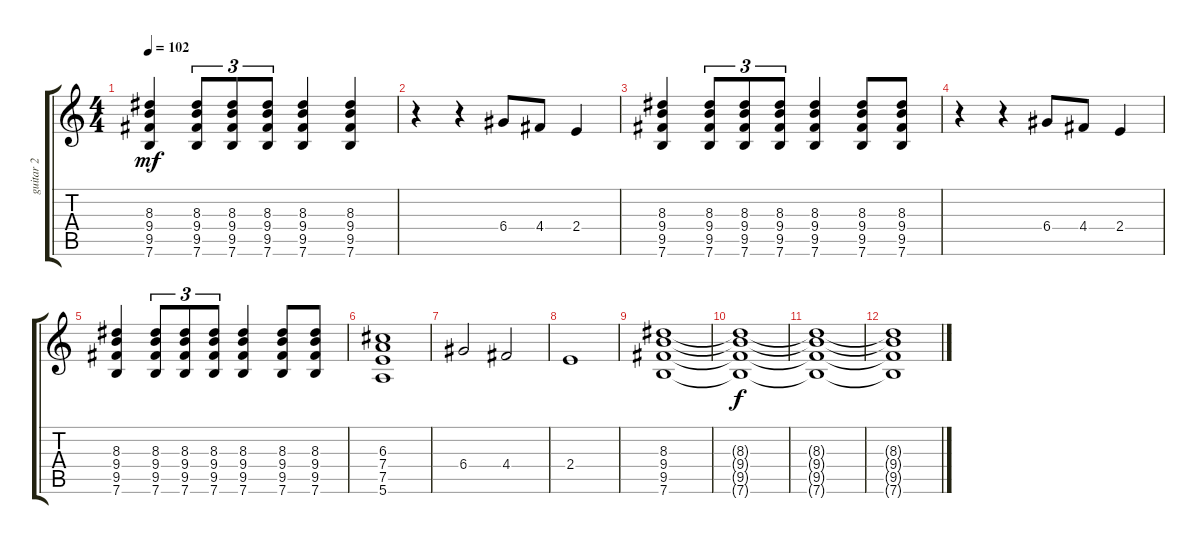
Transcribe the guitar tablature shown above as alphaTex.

\track ("guitar 2" "guitar 2") {instrument overdrivenguitar}
\staff {score tabs}
\tuning (E4 B3 G3 D3 A2 E2) {hide}
\ts (4 4)
\tempo 102
\clef g2
\ks c
(8.3 9.4 9.5 7.6).4{dy mf} (8.3 9.4 9.5 7.6).8{tu (3 2)} (8.3 9.4 9.5 7.6).8{tu (3 2)} (8.3 9.4 9.5 7.6).8{tu (3 2)} (8.3 9.4 9.5 7.6).4 (8.3 9.4 9.5 7.6).4 |
r.4 r.4 6.4.8 4.4.8 2.4.4 |
(8.3 9.4 9.5 7.6).4 (8.3 9.4 9.5 7.6).8{tu (3 2)} (8.3 9.4 9.5 7.6).8{tu (3 2)} (8.3 9.4 9.5 7.6).8{tu (3 2)} (8.3 9.4 9.5 7.6).4 (8.3 9.4 9.5 7.6).8 (8.3 9.4 9.5 7.6).8 |
r.4 r.4 6.4.8 4.4.8 2.4.4 |
(8.3 9.4 9.5 7.6).4 (8.3 9.4 9.5 7.6).8{tu (3 2)} (8.3 9.4 9.5 7.6).8{tu (3 2)} (8.3 9.4 9.5 7.6).8{tu (3 2)} (8.3 9.4 9.5 7.6).4 (8.3 9.4 9.5 7.6).8 (8.3 9.4 9.5 7.6).8 |
(6.3 7.4 7.5 5.6).1 |
6.4.2 4.4.2 |
2.4.1 |
(8.3 9.4 9.5 7.6).1 |
(8.3{t} 9.4{t} 9.5{t} 7.6{t}).1{dy f} |
(8.3{t} 9.4{t} 9.5{t} 7.6{t}).1 |
(8.3{t} 9.4{t} 9.5{t} 7.6{t}).1
